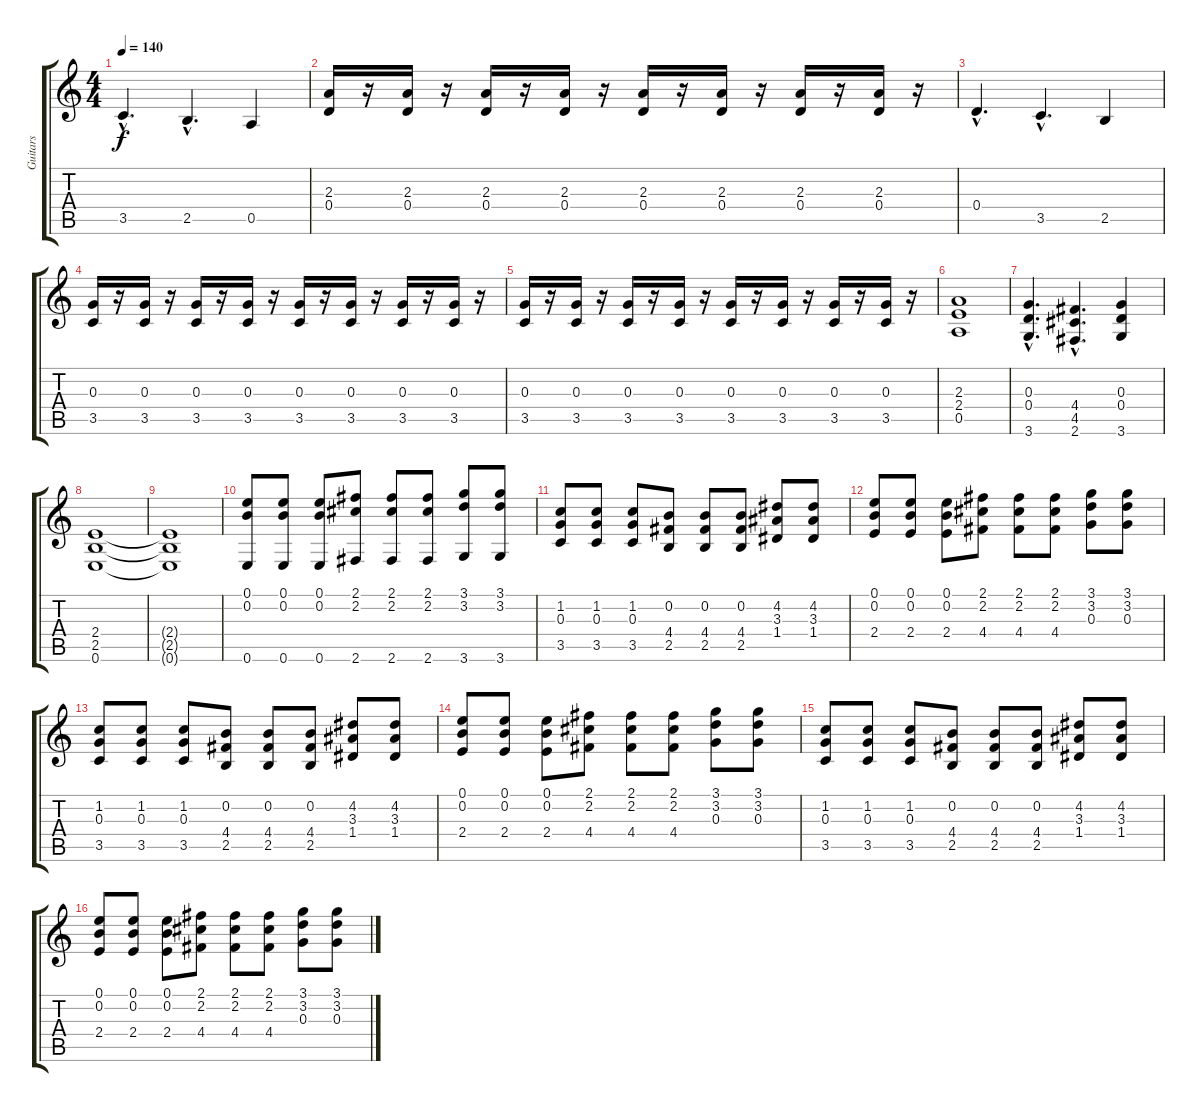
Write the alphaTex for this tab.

\track ("Guitars" "Guitars") {instrument overdrivenguitar}
\staff {score tabs}
\tuning (E4 B3 G3 D3 A2 E2) {hide}
\ts (4 4)
\tempo 140
\clef g2
\ks c
3.5{hac}.4{d dy f} 2.5{hac}.4{d} 0.5.4 |
(2.3 0.4).16 r.16 (2.3 0.4).16 r.16 (2.3 0.4).16 r.16 (2.3 0.4).16 r.16 (2.3 0.4).16 r.16 (2.3 0.4).16 r.16 (2.3 0.4).16 r.16 (2.3 0.4).16 r.16 |
0.4{hac}.4{d} 3.5{hac}.4{d} 2.5.4 |
(0.3 3.5).16 r.16 (0.3 3.5).16 r.16 (0.3 3.5).16 r.16 (0.3 3.5).16 r.16 (0.3 3.5).16 r.16 (0.3 3.5).16 r.16 (0.3 3.5).16 r.16 (0.3 3.5).16 r.16 |
(0.3 3.5).16 r.16 (0.3 3.5).16 r.16 (0.3 3.5).16 r.16 (0.3 3.5).16 r.16 (0.3 3.5).16 r.16 (0.3 3.5).16 r.16 (0.3 3.5).16 r.16 (0.3 3.5).16 r.16 |
(2.3 2.4 0.5).1 |
(0.3{hac} 0.4{hac} 3.6{hac}).4{d} (4.4{hac} 4.5{hac} 2.6{hac}).4{d} (0.3 0.4 3.6).4 |
(2.4 2.5 0.6).1 |
(2.4{t} 2.5{t} 0.6{t}).1 |
(0.1 0.2 0.6).8 (0.1 0.2 0.6).8 (0.1 0.2 0.6).8 (2.1 2.2 2.6).8 (2.1 2.2 2.6).8 (2.1 2.2 2.6).8 (3.1 3.2 3.6).8 (3.1 3.2 3.6).8 |
(1.2 0.3 3.5).8 (1.2 0.3 3.5).8 (1.2 0.3 3.5).8 (0.2 4.4 2.5).8 (0.2 4.4 2.5).8 (0.2 4.4 2.5).8 (4.2 3.3 1.4).8 (4.2 3.3 1.4).8 |
(0.1 0.2 2.4).8 (0.1 0.2 2.4).8 (0.1 0.2 2.4).8 (2.1 2.2 4.4).8 (2.1 2.2 4.4).8 (2.1 2.2 4.4).8 (3.1 3.2 0.3).8 (3.1 3.2 0.3).8 |
(1.2 0.3 3.5).8 (1.2 0.3 3.5).8 (1.2 0.3 3.5).8 (0.2 4.4 2.5).8 (0.2 4.4 2.5).8 (0.2 4.4 2.5).8 (4.2 3.3 1.4).8 (4.2 3.3 1.4).8 |
(0.1 0.2 2.4).8 (0.1 0.2 2.4).8 (0.1 0.2 2.4).8 (2.1 2.2 4.4).8 (2.1 2.2 4.4).8 (2.1 2.2 4.4).8 (3.1 3.2 0.3).8 (3.1 3.2 0.3).8 |
(1.2 0.3 3.5).8 (1.2 0.3 3.5).8 (1.2 0.3 3.5).8 (0.2 4.4 2.5).8 (0.2 4.4 2.5).8 (0.2 4.4 2.5).8 (4.2 3.3 1.4).8 (4.2 3.3 1.4).8 |
(0.1 0.2 2.4).8 (0.1 0.2 2.4).8 (0.1 0.2 2.4).8 (2.1 2.2 4.4).8 (2.1 2.2 4.4).8 (2.1 2.2 4.4).8 (3.1 3.2 0.3).8 (3.1 3.2 0.3).8
